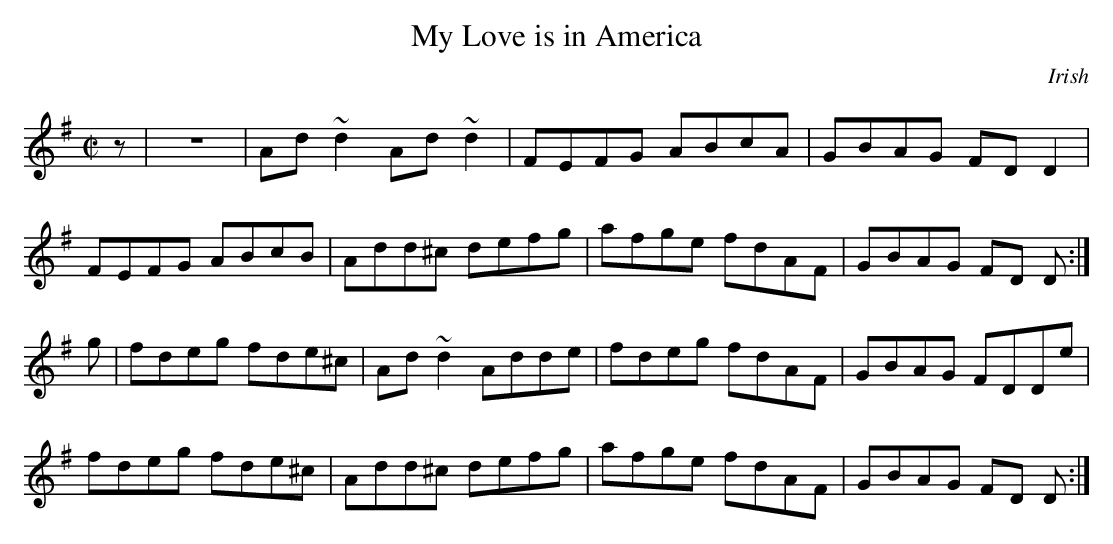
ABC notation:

X:1
T:My Love is in America
M:C|
K:G
z | z8 | Ad ~d2 Ad ~d2 | FEFG ABcA | GBAG FD D2 |
FEFG ABcB | Add^c defg | afge fdAF | GBAG FD D :|
g | fdeg fde^c | Ad ~d2 Adde | fdeg fdAF | GBAG FDDe |
fdeg fde^c | Add^c defg | afge fdAF | GBAG FD D :|
